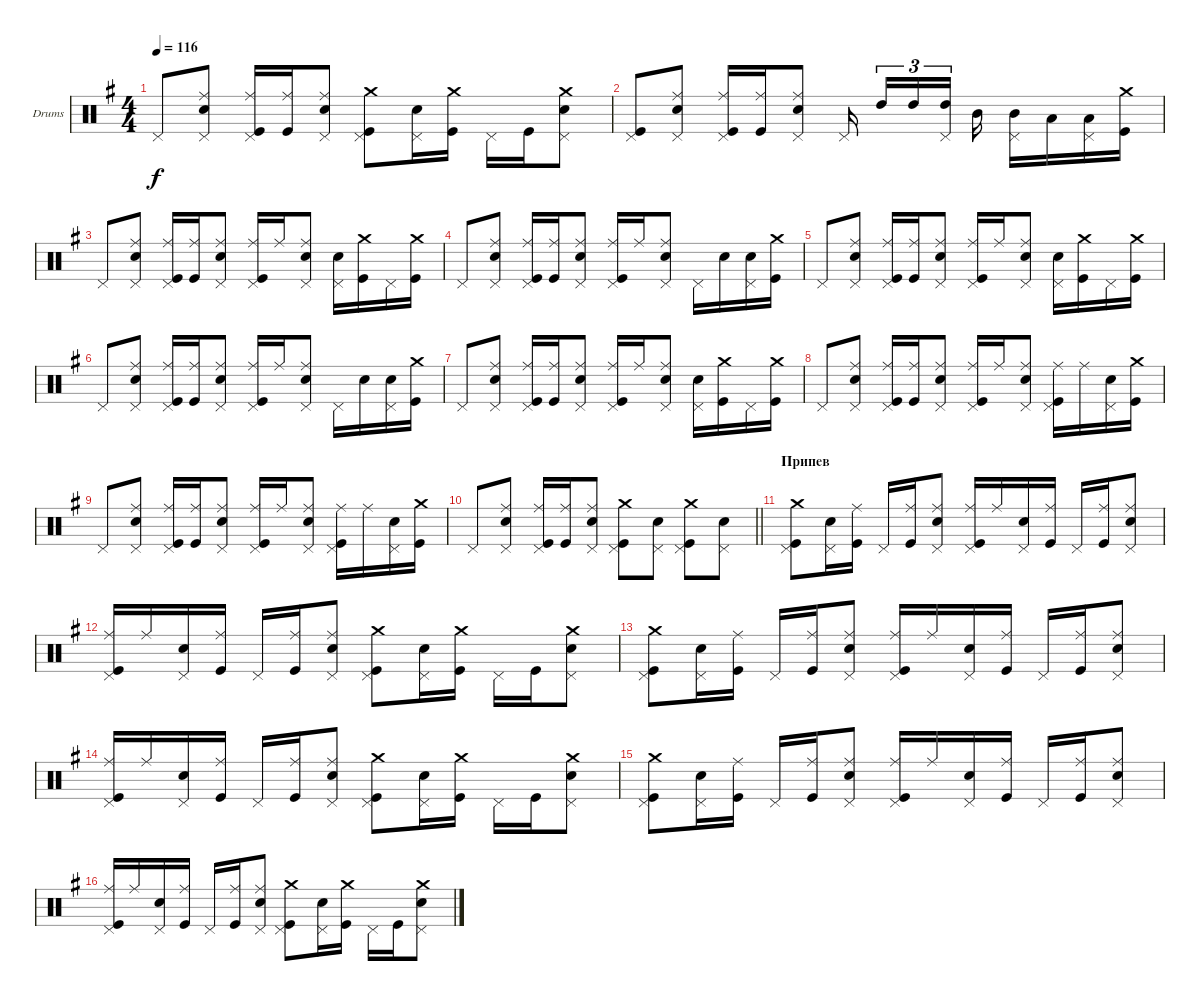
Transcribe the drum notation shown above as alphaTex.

\bracketExtendMode groupsimilarinstruments
\firstSystemTrackNameOrientation horizontal
\otherSystemsTrackNameOrientation horizontal
\track ("Максим Удалов" "Drums") {instrument percussion}
\staff {score}
\articulation defaults
\ts (4 4)
\tempo 116
\clef neutral
\ks eminor "Pedal Hi-Hat (hit)".8{dy f}
("Snare (hit) 2" "Ride (middle)" "Pedal Hi-Hat (hit)").8 ("Kick (hit)" "Ride (middle)" "Pedal Hi-Hat (hit)").16 ("Kick (hit)" "Ride (middle)").16 ("Snare (hit) 2" "Ride (middle)" "Pedal Hi-Hat (hit)").8 ("Kick (hit)" "Crash medium (hit)" "Pedal Hi-Hat (hit)").8 ("Snare (hit) 2" "Pedal Hi-Hat (hit)").16 ("Kick (hit)" "Crash medium (hit)").16 "Pedal Hi-Hat (hit)".16 "Kick (hit)".16 ("Snare (hit) 2" "Crash medium (hit)" "Pedal Hi-Hat (hit)").8 |
("Kick (hit)" "Pedal Hi-Hat (hit)").8 ("Snare (hit) 2" "Ride (middle)" "Pedal Hi-Hat (hit)").8 ("Kick (hit)" "Ride (middle)" "Pedal Hi-Hat (hit)").16 ("Kick (hit)" "Ride (middle)").16 ("Snare (hit) 2" "Ride (middle)" "Pedal Hi-Hat (hit)").8 "Pedal Hi-Hat (hit)".16 "High Tom (hit)".16{tu (3 2)} "High Tom (hit)".16{tu (3 2)} ("High Tom (hit)" "Pedal Hi-Hat (hit)").16{tu (3 2)} "Mid Tom (hit)".16 ("Mid Tom (hit)" "Pedal Hi-Hat (hit)").16 "Low Tom (hit)".16 ("Pedal Hi-Hat (hit)" "Low Tom (hit)").16 ("Kick (hit)" "Crash medium (hit)").16 |
"Pedal Hi-Hat (hit)".8 ("Snare (hit) 2" "Pedal Hi-Hat (hit)" "Ride (middle)").8 ("Kick (hit)" "Pedal Hi-Hat (hit)" "Ride (middle)").16 ("Kick (hit)" "Ride (middle)").16 ("Snare (hit) 2" "Pedal Hi-Hat (hit)" "Ride (middle)").8 ("Pedal Hi-Hat (hit)" "Kick (hit)" "Ride (middle)").16 "Ride (middle)".16 ("Snare (hit) 2" "Pedal Hi-Hat (hit)" "Ride (middle)").8 ("Snare (hit) 2" "Pedal Hi-Hat (hit)").16 ("Kick (hit)" "Crash medium (hit)").16 "Pedal Hi-Hat (hit)".16 ("Kick (hit)" "Crash medium (hit)").16 |
"Pedal Hi-Hat (hit)".8 ("Snare (hit) 2" "Pedal Hi-Hat (hit)" "Ride (middle)").8 ("Kick (hit)" "Pedal Hi-Hat (hit)" "Ride (middle)").16 ("Kick (hit)" "Ride (middle)").16 ("Snare (hit) 2" "Pedal Hi-Hat (hit)" "Ride (middle)").8 ("Pedal Hi-Hat (hit)" "Kick (hit)" "Ride (middle)").16 "Ride (middle)".16 ("Snare (hit) 2" "Pedal Hi-Hat (hit)" "Ride (middle)").8 "Pedal Hi-Hat (hit)".16 "Snare (hit) 2".16 ("Snare (hit) 2" "Pedal Hi-Hat (hit)").16 ("Kick (hit)" "Crash medium (hit)").16 |
"Pedal Hi-Hat (hit)".8 ("Snare (hit) 2" "Pedal Hi-Hat (hit)" "Ride (middle)").8 ("Kick (hit)" "Pedal Hi-Hat (hit)" "Ride (middle)").16 ("Kick (hit)" "Ride (middle)").16 ("Snare (hit) 2" "Pedal Hi-Hat (hit)" "Ride (middle)").8 ("Pedal Hi-Hat (hit)" "Kick (hit)" "Ride (middle)").16 "Ride (middle)".16 ("Snare (hit) 2" "Pedal Hi-Hat (hit)" "Ride (middle)").8 ("Snare (hit) 2" "Pedal Hi-Hat (hit)").16 ("Kick (hit)" "Crash medium (hit)").16 "Pedal Hi-Hat (hit)".16 ("Kick (hit)" "Crash medium (hit)").16 |
"Pedal Hi-Hat (hit)".8 ("Snare (hit) 2" "Pedal Hi-Hat (hit)" "Ride (middle)").8 ("Kick (hit)" "Pedal Hi-Hat (hit)" "Ride (middle)").16 ("Kick (hit)" "Ride (middle)").16 ("Snare (hit) 2" "Pedal Hi-Hat (hit)" "Ride (middle)").8 ("Pedal Hi-Hat (hit)" "Kick (hit)" "Ride (middle)").16 "Ride (middle)".16 ("Snare (hit) 2" "Pedal Hi-Hat (hit)" "Ride (middle)").8 "Pedal Hi-Hat (hit)".16 "Snare (hit) 2".16 ("Snare (hit) 2" "Pedal Hi-Hat (hit)").16 ("Kick (hit)" "Crash medium (hit)").16 |
"Pedal Hi-Hat (hit)".8 ("Snare (hit) 2" "Pedal Hi-Hat (hit)" "Ride (middle)").8 ("Kick (hit)" "Pedal Hi-Hat (hit)" "Ride (middle)").16 ("Kick (hit)" "Ride (middle)").16 ("Snare (hit) 2" "Pedal Hi-Hat (hit)" "Ride (middle)").8 ("Pedal Hi-Hat (hit)" "Kick (hit)" "Ride (middle)").16 "Ride (middle)".16 ("Snare (hit) 2" "Pedal Hi-Hat (hit)" "Ride (middle)").8 ("Snare (hit) 2" "Pedal Hi-Hat (hit)").16 ("Kick (hit)" "Crash medium (hit)").16 "Pedal Hi-Hat (hit)".16 ("Kick (hit)" "Crash medium (hit)").16 |
"Pedal Hi-Hat (hit)".8 ("Snare (hit) 2" "Pedal Hi-Hat (hit)" "Ride (middle)").8 ("Kick (hit)" "Pedal Hi-Hat (hit)" "Ride (middle)").16 ("Kick (hit)" "Ride (middle)").16 ("Snare (hit) 2" "Pedal Hi-Hat (hit)" "Ride (middle)").8 ("Kick (hit)" "Pedal Hi-Hat (hit)" "Ride (middle)").16 "Ride (middle)".16 ("Snare (hit) 2" "Pedal Hi-Hat (hit)" "Ride (middle)").8 ("Kick (hit)" "Ride (middle)" "Pedal Hi-Hat (hit)").16 "Ride (middle)".16 ("Snare (hit) 2" "Pedal Hi-Hat (hit)").16 ("Kick (hit)" "Crash medium (hit)").16 |
"Pedal Hi-Hat (hit)".8 ("Snare (hit) 2" "Pedal Hi-Hat (hit)" "Ride (middle)").8 ("Kick (hit)" "Pedal Hi-Hat (hit)" "Ride (middle)").16 ("Kick (hit)" "Ride (middle)").16 ("Snare (hit) 2" "Pedal Hi-Hat (hit)" "Ride (middle)").8 ("Kick (hit)" "Pedal Hi-Hat (hit)" "Ride (middle)").16 "Ride (middle)".16 ("Snare (hit) 2" "Pedal Hi-Hat (hit)" "Ride (middle)").8 ("Kick (hit)" "Ride (middle)" "Pedal Hi-Hat (hit)").16 "Ride (middle)".16 ("Snare (hit) 2" "Pedal Hi-Hat (hit)").16 ("Kick (hit)" "Crash medium (hit)").16 |
\barLineRight lightlight "Pedal Hi-Hat (hit)".8
("Snare (hit) 2" "Pedal Hi-Hat (hit)" "Ride (middle)").8 ("Kick (hit)" "Pedal Hi-Hat (hit)" "Ride (middle)").16 ("Kick (hit)" "Ride (middle)").16 ("Snare (hit) 2" "Pedal Hi-Hat (hit)" "Ride (middle)").8 ("Kick (hit)" "Crash medium (hit)" "Pedal Hi-Hat (hit)").8 ("Snare (hit) 2" "Pedal Hi-Hat (hit)").8 ("Kick (hit)" "Crash medium (hit)" "Pedal Hi-Hat (hit)").8 ("Snare (hit) 2" "Pedal Hi-Hat (hit)").8 |
\section ("" "Припев")
("Kick (hit)" "Crash medium (hit)" "Pedal Hi-Hat (hit)").8 ("Snare (hit) 2" "Pedal Hi-Hat (hit)").16 ("Kick (hit)" "Ride (middle)").16 "Pedal Hi-Hat (hit)".16 ("Ride (middle)" "Kick (hit)").16 ("Snare (hit) 2" "Ride (middle)" "Pedal Hi-Hat (hit)").8 ("Kick (hit)" "Ride (middle)" "Pedal Hi-Hat (hit)").16 "Ride (middle)".16 ("Snare (hit) 2" "Pedal Hi-Hat (hit)").16 ("Kick (hit)" "Ride (middle)").16 "Pedal Hi-Hat (hit)".16 ("Ride (middle)" "Kick (hit)").16 ("Ride (middle)" "Snare (hit) 2" "Pedal Hi-Hat (hit)").8 |
("Kick (hit)" "Ride (middle)" "Pedal Hi-Hat (hit)").16 "Ride (middle)".16 ("Snare (hit) 2" "Pedal Hi-Hat (hit)").16 ("Kick (hit)" "Ride (middle)").16 "Pedal Hi-Hat (hit)".16 ("Ride (middle)" "Kick (hit)").16 ("Snare (hit) 2" "Ride (middle)" "Pedal Hi-Hat (hit)").8 ("Kick (hit)" "Crash medium (hit)" "Pedal Hi-Hat (hit)").8 ("Snare (hit) 2" "Pedal Hi-Hat (hit)").16 ("Kick (hit)" "Crash medium (hit)").16 "Pedal Hi-Hat (hit)".16 "Kick (hit)".16 ("Crash medium (hit)" "Snare (hit) 2" "Pedal Hi-Hat (hit)").8 |
("Kick (hit)" "Crash medium (hit)" "Pedal Hi-Hat (hit)").8 ("Snare (hit) 2" "Pedal Hi-Hat (hit)").16 ("Kick (hit)" "Ride (middle)").16 "Pedal Hi-Hat (hit)".16 ("Ride (middle)" "Kick (hit)").16 ("Snare (hit) 2" "Ride (middle)" "Pedal Hi-Hat (hit)").8 ("Kick (hit)" "Ride (middle)" "Pedal Hi-Hat (hit)").16 "Ride (middle)".16 ("Snare (hit) 2" "Pedal Hi-Hat (hit)").16 ("Kick (hit)" "Ride (middle)").16 "Pedal Hi-Hat (hit)".16 ("Ride (middle)" "Kick (hit)").16 ("Ride (middle)" "Snare (hit) 2" "Pedal Hi-Hat (hit)").8 |
("Kick (hit)" "Ride (middle)" "Pedal Hi-Hat (hit)").16 "Ride (middle)".16 ("Snare (hit) 2" "Pedal Hi-Hat (hit)").16 ("Kick (hit)" "Ride (middle)").16 "Pedal Hi-Hat (hit)".16 ("Ride (middle)" "Kick (hit)").16 ("Snare (hit) 2" "Ride (middle)" "Pedal Hi-Hat (hit)").8 ("Kick (hit)" "Crash medium (hit)" "Pedal Hi-Hat (hit)").8 ("Snare (hit) 2" "Pedal Hi-Hat (hit)").16 ("Kick (hit)" "Crash medium (hit)").16 "Pedal Hi-Hat (hit)".16 "Kick (hit)".16 ("Crash medium (hit)" "Snare (hit) 2" "Pedal Hi-Hat (hit)").8 |
("Kick (hit)" "Crash medium (hit)" "Pedal Hi-Hat (hit)").8 ("Snare (hit) 2" "Pedal Hi-Hat (hit)").16 ("Kick (hit)" "Ride (middle)").16 "Pedal Hi-Hat (hit)".16 ("Ride (middle)" "Kick (hit)").16 ("Snare (hit) 2" "Ride (middle)" "Pedal Hi-Hat (hit)").8 ("Kick (hit)" "Ride (middle)" "Pedal Hi-Hat (hit)").16 "Ride (middle)".16 ("Snare (hit) 2" "Pedal Hi-Hat (hit)").16 ("Kick (hit)" "Ride (middle)").16 "Pedal Hi-Hat (hit)".16 ("Ride (middle)" "Kick (hit)").16 ("Ride (middle)" "Snare (hit) 2" "Pedal Hi-Hat (hit)").8 |
("Kick (hit)" "Ride (middle)" "Pedal Hi-Hat (hit)").16 "Ride (middle)".16 ("Snare (hit) 2" "Pedal Hi-Hat (hit)").16 ("Kick (hit)" "Ride (middle)").16 "Pedal Hi-Hat (hit)".16 ("Ride (middle)" "Kick (hit)").16 ("Snare (hit) 2" "Ride (middle)" "Pedal Hi-Hat (hit)").8 ("Kick (hit)" "Crash medium (hit)" "Pedal Hi-Hat (hit)").8 ("Snare (hit) 2" "Pedal Hi-Hat (hit)").16 ("Kick (hit)" "Crash medium (hit)").16 "Pedal Hi-Hat (hit)".16 "Kick (hit)".16 ("Crash medium (hit)" "Snare (hit) 2" "Pedal Hi-Hat (hit)").8
